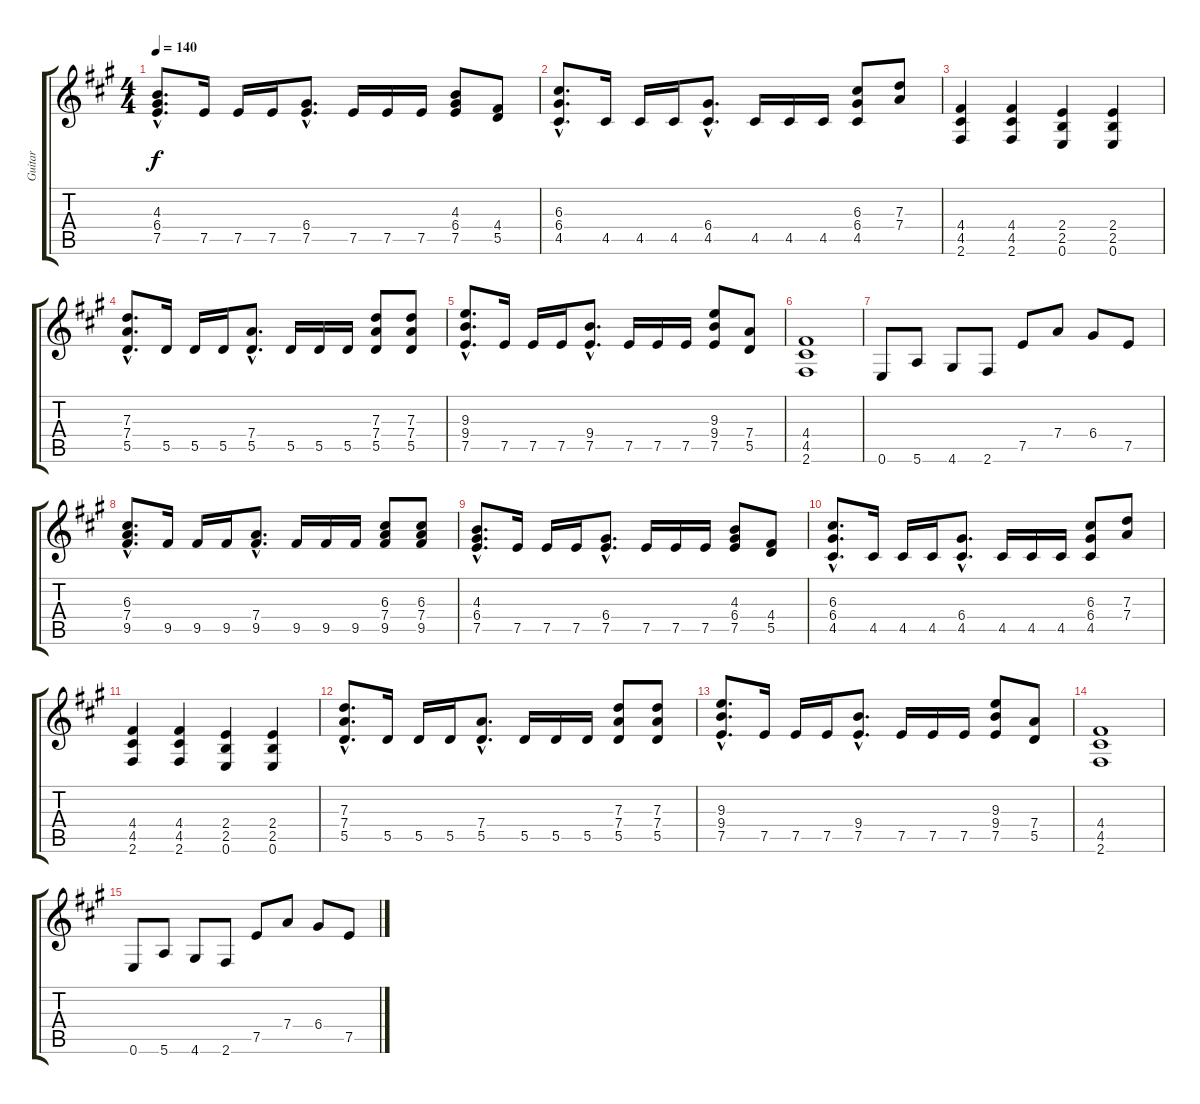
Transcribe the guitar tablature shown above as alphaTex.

\track ("Guitar" "Guitar") {instrument distortionguitar}
\staff {score tabs}
\tuning (E4 B3 G3 D3 A2 E2) {hide}
\ts (4 4)
\tempo 140
\clef g2
\ks a
(4.3{hac} 6.4{hac} 7.5{hac}).8{d dy f} 7.5.16 7.5.16 7.5.16 (6.4{hac} 7.5{hac}).8{d} 7.5.16 7.5.16 7.5.16 (4.3 6.4 7.5).8 (4.4 5.5).8 |
(6.3{hac} 6.4{hac} 4.5{hac}).8{d} 4.5.16 4.5.16 4.5.16 (6.4{hac} 4.5{hac}).8{d} 4.5.16 4.5.16 4.5.16 (6.3 6.4 4.5).8 (7.3 7.4).8 |
(4.4 4.5 2.6).4 (4.4 4.5 2.6).4 (2.4 2.5 0.6).4 (2.4 2.5 0.6).4 |
(7.3{hac} 7.4{hac} 5.5{hac}).8{d} 5.5.16 5.5.16 5.5.16 (7.4{hac} 5.5{hac}).8{d} 5.5.16 5.5.16 5.5.16 (7.3 7.4 5.5).8 (7.3 7.4 5.5).8 |
(9.3{hac} 9.4{hac} 7.5{hac}).8{d} 7.5.16 7.5.16 7.5.16 (9.4{hac} 7.5{hac}).8{d} 7.5.16 7.5.16 7.5.16 (9.3 9.4 7.5).8 (7.4 5.5).8 |
(4.4 4.5 2.6).1 |
0.6.8 5.6.8 4.6.8 2.6.8 7.5.8 7.4.8 6.4.8 7.5.8 |
(6.3{hac} 7.4{hac} 9.5{hac}).8{d volume 7} 9.5.16 9.5.16 9.5.16 (7.4{hac} 9.5{hac}).8{d} 9.5.16 9.5.16 9.5.16 (6.3 7.4 9.5).8 (6.3 7.4 9.5).8 |
(4.3{hac} 6.4{hac} 7.5{hac}).8{d} 7.5.16 7.5.16 7.5.16 (6.4{hac} 7.5{hac}).8{d} 7.5.16 7.5.16 7.5.16 (4.3 6.4 7.5).8 (4.4 5.5).8 |
(6.3{hac} 6.4{hac} 4.5{hac}).8{d} 4.5.16 4.5.16 4.5.16 (6.4{hac} 4.5{hac}).8{d} 4.5.16 4.5.16 4.5.16 (6.3 6.4 4.5).8 (7.3 7.4).8 |
(4.4 4.5 2.6).4 (4.4 4.5 2.6).4 (2.4 2.5 0.6).4 (2.4 2.5 0.6).4 |
(7.3{hac} 7.4{hac} 5.5{hac}).8{d volume 0} 5.5.16 5.5.16 5.5.16 (7.4{hac} 5.5{hac}).8{d} 5.5.16 5.5.16 5.5.16 (7.3 7.4 5.5).8 (7.3 7.4 5.5).8 |
(9.3{hac} 9.4{hac} 7.5{hac}).8{d} 7.5.16 7.5.16 7.5.16 (9.4{hac} 7.5{hac}).8{d} 7.5.16 7.5.16 7.5.16 (9.3 9.4 7.5).8 (7.4 5.5).8 |
(4.4 4.5 2.6).1 |
0.6.8 5.6.8 4.6.8 2.6.8 7.5.8 7.4.8 6.4.8 7.5.8
